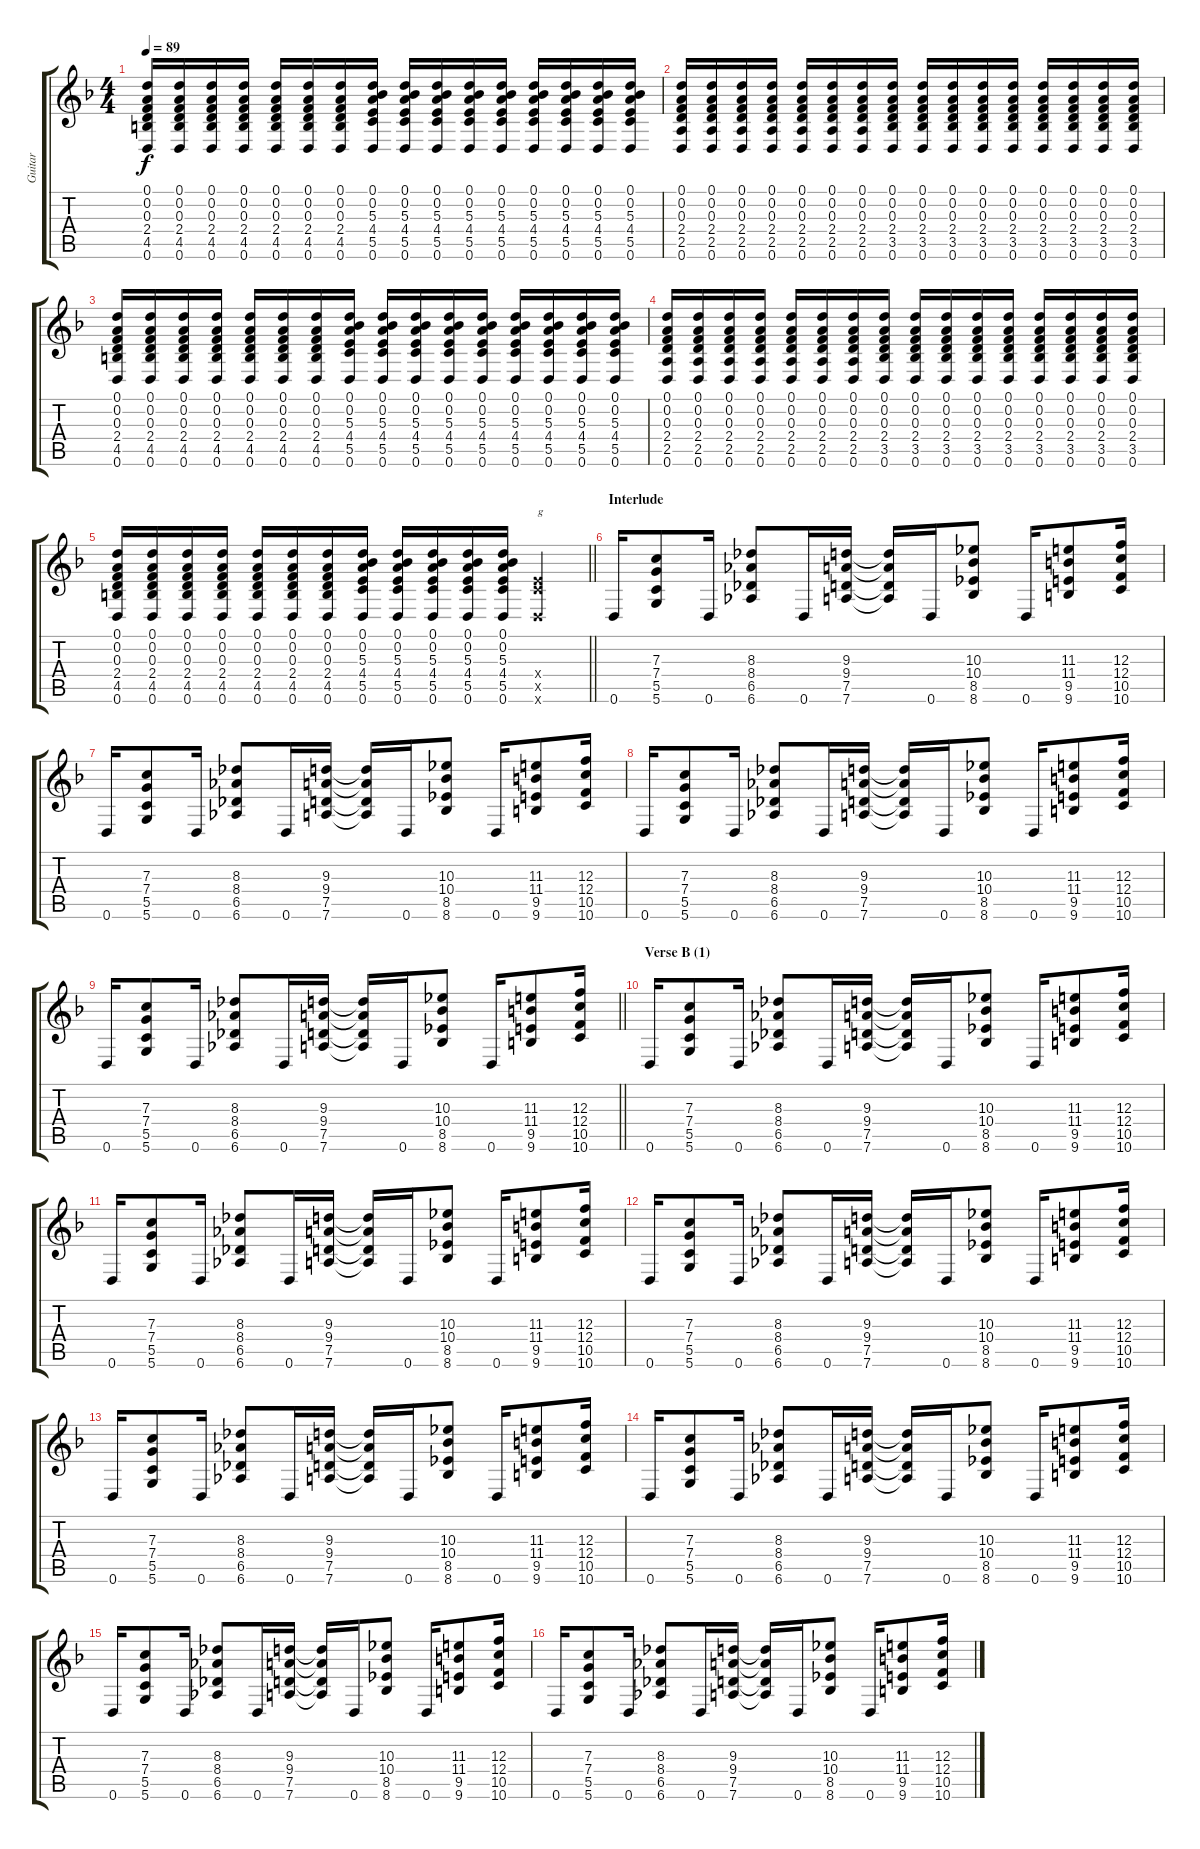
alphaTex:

\track ("Guitar" "Guitar") {instrument distortionguitar}
\staff {score tabs}
\tuning (D4 A3 F3 C3 G2 D2) {hide}
\ts (4 4)
\tempo 89
\clef g2
\ks dminor
(0.1 0.2 0.3 2.4 4.5 0.6).16{dy f} (0.1 0.2 0.3 2.4 4.5 0.6).16 (0.1 0.2 0.3 2.4 4.5 0.6).16 (0.1 0.2 0.3 2.4 4.5 0.6).16 (0.1 0.2 0.3 2.4 4.5 0.6).16 (0.1 0.2 0.3 2.4 4.5 0.6).16 (0.1 0.2 0.3 2.4 4.5 0.6).16 (0.1 0.2 5.3 4.4 5.5 0.6).16 (0.1 0.2 5.3 4.4 5.5 0.6).16 (0.1 0.2 5.3 4.4 5.5 0.6).16 (0.1 0.2 5.3 4.4 5.5 0.6).16 (0.1 0.2 5.3 4.4 5.5 0.6).16 (0.1 0.2 5.3 4.4 5.5 0.6).16 (0.1 0.2 5.3 4.4 5.5 0.6).16 (0.1 0.2 5.3 4.4 5.5 0.6).16 (0.1 0.2 5.3 4.4 5.5 0.6).16 |
(0.1 0.2 0.3 2.4 2.5 0.6).16 (0.1 0.2 0.3 2.4 2.5 0.6).16 (0.1 0.2 0.3 2.4 2.5 0.6).16 (0.1 0.2 0.3 2.4 2.5 0.6).16 (0.1 0.2 0.3 2.4 2.5 0.6).16 (0.1 0.2 0.3 2.4 2.5 0.6).16 (0.1 0.2 0.3 2.4 2.5 0.6).16 (0.1 0.2 0.3 2.4 3.5 0.6).16 (0.1 0.2 0.3 2.4 3.5 0.6).16 (0.1 0.2 0.3 2.4 3.5 0.6).16 (0.1 0.2 0.3 2.4 3.5 0.6).16 (0.1 0.2 0.3 2.4 3.5 0.6).16 (0.1 0.2 0.3 2.4 3.5 0.6).16 (0.1 0.2 0.3 2.4 3.5 0.6).16 (0.1 0.2 0.3 2.4 3.5 0.6).16 (0.1 0.2 0.3 2.4 3.5 0.6).16 |
(0.1 0.2 0.3 2.4 4.5 0.6).16 (0.1 0.2 0.3 2.4 4.5 0.6).16 (0.1 0.2 0.3 2.4 4.5 0.6).16 (0.1 0.2 0.3 2.4 4.5 0.6).16 (0.1 0.2 0.3 2.4 4.5 0.6).16 (0.1 0.2 0.3 2.4 4.5 0.6).16 (0.1 0.2 0.3 2.4 4.5 0.6).16 (0.1 0.2 5.3 4.4 5.5 0.6).16 (0.1 0.2 5.3 4.4 5.5 0.6).16 (0.1 0.2 5.3 4.4 5.5 0.6).16 (0.1 0.2 5.3 4.4 5.5 0.6).16 (0.1 0.2 5.3 4.4 5.5 0.6).16 (0.1 0.2 5.3 4.4 5.5 0.6).16 (0.1 0.2 5.3 4.4 5.5 0.6).16 (0.1 0.2 5.3 4.4 5.5 0.6).16 (0.1 0.2 5.3 4.4 5.5 0.6).16 |
(0.1 0.2 0.3 2.4 2.5 0.6).16 (0.1 0.2 0.3 2.4 2.5 0.6).16 (0.1 0.2 0.3 2.4 2.5 0.6).16 (0.1 0.2 0.3 2.4 2.5 0.6).16 (0.1 0.2 0.3 2.4 2.5 0.6).16 (0.1 0.2 0.3 2.4 2.5 0.6).16 (0.1 0.2 0.3 2.4 2.5 0.6).16 (0.1 0.2 0.3 2.4 3.5 0.6).16 (0.1 0.2 0.3 2.4 3.5 0.6).16 (0.1 0.2 0.3 2.4 3.5 0.6).16 (0.1 0.2 0.3 2.4 3.5 0.6).16 (0.1 0.2 0.3 2.4 3.5 0.6).16 (0.1 0.2 0.3 2.4 3.5 0.6).16 (0.1 0.2 0.3 2.4 3.5 0.6).16 (0.1 0.2 0.3 2.4 3.5 0.6).16 (0.1 0.2 0.3 2.4 3.5 0.6).16 |
\barLineRight lightlight
(0.1 0.2 0.3 2.4 4.5 0.6).16 (0.1 0.2 0.3 2.4 4.5 0.6).16 (0.1 0.2 0.3 2.4 4.5 0.6).16 (0.1 0.2 0.3 2.4 4.5 0.6).16 (0.1 0.2 0.3 2.4 4.5 0.6).16 (0.1 0.2 0.3 2.4 4.5 0.6).16 (0.1 0.2 0.3 2.4 4.5 0.6).16 (0.1 0.2 5.3 4.4 5.5 0.6).16 (0.1 0.2 5.3 4.4 5.5 0.6).16 (0.1 0.2 5.3 4.4 5.5 0.6).16 (0.1 0.2 5.3 4.4 5.5 0.6).16 (0.1 0.2 5.3 4.4 5.5 0.6).16 (4.4{x} 5.5{x} 0.6{x}).4{txt "g"} |
\section ("" "Interlude")
0.6.16 (7.3 7.4 5.5 5.6).8 0.6.16 (8.3 8.4 6.5 6.6).8 0.6.16 (9.3 9.4 7.5 7.6).16 (9.3{t} 9.4{t} 7.5{t} 7.6{t}).16 0.6.16 (10.3 10.4 8.5 8.6).8 0.6.16 (11.3 11.4 9.5 9.6).8 (12.3 12.4 10.5 10.6).16 |
0.6.16 (7.3 7.4 5.5 5.6).8 0.6.16 (8.3 8.4 6.5 6.6).8 0.6.16 (9.3 9.4 7.5 7.6).16 (9.3{t} 9.4{t} 7.5{t} 7.6{t}).16 0.6.16 (10.3 10.4 8.5 8.6).8 0.6.16 (11.3 11.4 9.5 9.6).8 (12.3 12.4 10.5 10.6).16 |
0.6.16 (7.3 7.4 5.5 5.6).8 0.6.16 (8.3 8.4 6.5 6.6).8 0.6.16 (9.3 9.4 7.5 7.6).16 (9.3{t} 9.4{t} 7.5{t} 7.6{t}).16 0.6.16 (10.3 10.4 8.5 8.6).8 0.6.16 (11.3 11.4 9.5 9.6).8 (12.3 12.4 10.5 10.6).16 |
\barLineRight lightlight
0.6.16 (7.3 7.4 5.5 5.6).8 0.6.16 (8.3 8.4 6.5 6.6).8 0.6.16 (9.3 9.4 7.5 7.6).16 (9.3{t} 9.4{t} 7.5{t} 7.6{t}).16 0.6.16 (10.3 10.4 8.5 8.6).8 0.6.16 (11.3 11.4 9.5 9.6).8 (12.3 12.4 10.5 10.6).16 |
\section ("" "Verse B (1)")
0.6.16 (7.3 7.4 5.5 5.6).8 0.6.16 (8.3 8.4 6.5 6.6).8 0.6.16 (9.3 9.4 7.5 7.6).16 (9.3{t} 9.4{t} 7.5{t} 7.6{t}).16 0.6.16 (10.3 10.4 8.5 8.6).8 0.6.16 (11.3 11.4 9.5 9.6).8 (12.3 12.4 10.5 10.6).16 |
0.6.16 (7.3 7.4 5.5 5.6).8 0.6.16 (8.3 8.4 6.5 6.6).8 0.6.16 (9.3 9.4 7.5 7.6).16 (9.3{t} 9.4{t} 7.5{t} 7.6{t}).16 0.6.16 (10.3 10.4 8.5 8.6).8 0.6.16 (11.3 11.4 9.5 9.6).8 (12.3 12.4 10.5 10.6).16 |
0.6.16 (7.3 7.4 5.5 5.6).8 0.6.16 (8.3 8.4 6.5 6.6).8 0.6.16 (9.3 9.4 7.5 7.6).16 (9.3{t} 9.4{t} 7.5{t} 7.6{t}).16 0.6.16 (10.3 10.4 8.5 8.6).8 0.6.16 (11.3 11.4 9.5 9.6).8 (12.3 12.4 10.5 10.6).16 |
0.6.16 (7.3 7.4 5.5 5.6).8 0.6.16 (8.3 8.4 6.5 6.6).8 0.6.16 (9.3 9.4 7.5 7.6).16 (9.3{t} 9.4{t} 7.5{t} 7.6{t}).16 0.6.16 (10.3 10.4 8.5 8.6).8 0.6.16 (11.3 11.4 9.5 9.6).8 (12.3 12.4 10.5 10.6).16 |
0.6.16 (7.3 7.4 5.5 5.6).8 0.6.16 (8.3 8.4 6.5 6.6).8 0.6.16 (9.3 9.4 7.5 7.6).16 (9.3{t} 9.4{t} 7.5{t} 7.6{t}).16 0.6.16 (10.3 10.4 8.5 8.6).8 0.6.16 (11.3 11.4 9.5 9.6).8 (12.3 12.4 10.5 10.6).16 |
0.6.16 (7.3 7.4 5.5 5.6).8 0.6.16 (8.3 8.4 6.5 6.6).8 0.6.16 (9.3 9.4 7.5 7.6).16 (9.3{t} 9.4{t} 7.5{t} 7.6{t}).16 0.6.16 (10.3 10.4 8.5 8.6).8 0.6.16 (11.3 11.4 9.5 9.6).8 (12.3 12.4 10.5 10.6).16 |
0.6.16 (7.3 7.4 5.5 5.6).8 0.6.16 (8.3 8.4 6.5 6.6).8 0.6.16 (9.3 9.4 7.5 7.6).16 (9.3{t} 9.4{t} 7.5{t} 7.6{t}).16 0.6.16 (10.3 10.4 8.5 8.6).8 0.6.16 (11.3 11.4 9.5 9.6).8 (12.3 12.4 10.5 10.6).16
